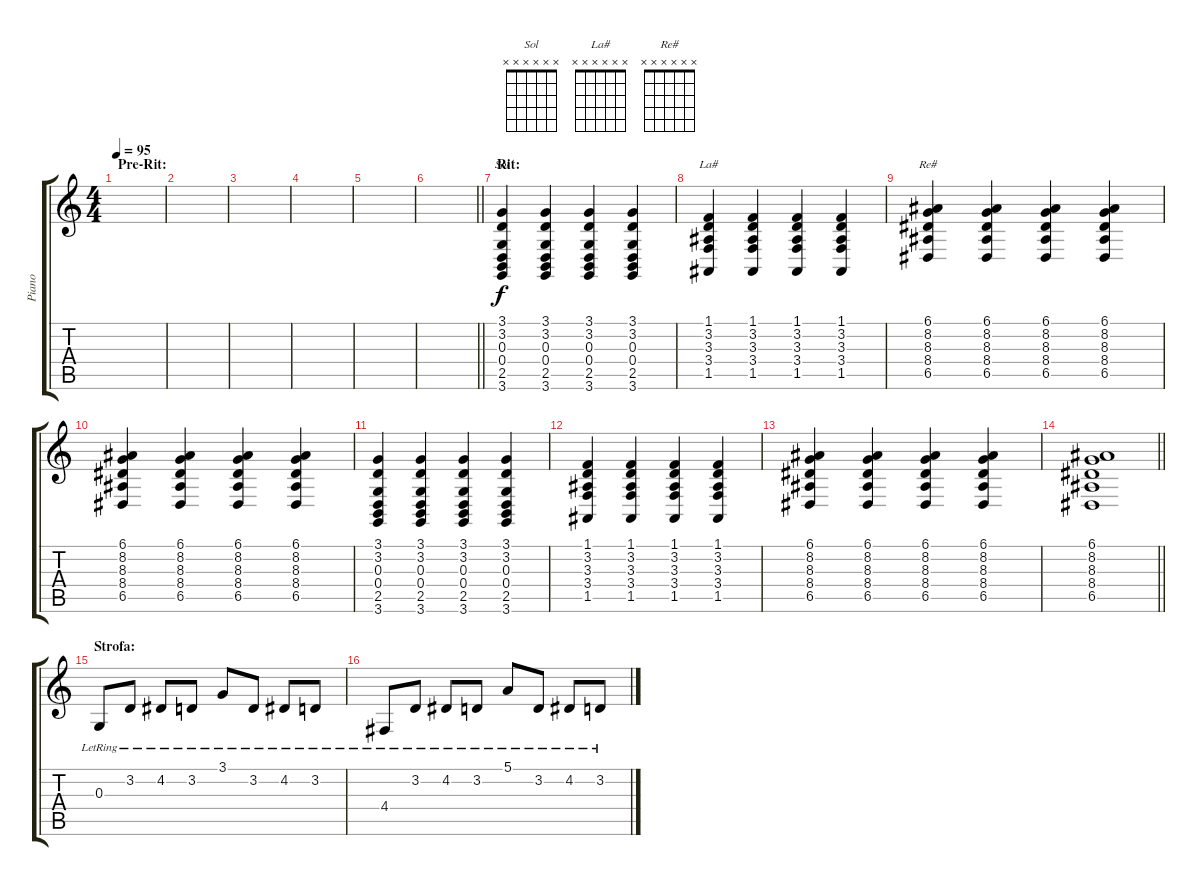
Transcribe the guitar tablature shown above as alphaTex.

\track ("Piano" "Piano") {instrument brightacousticpiano}
\staff {score tabs}
\tuning (E4 B3 G3 D3 A2 E2) {hide}
\chord ("Sol" x x x x x x)
\chord ("La#" x x x x x x)
\chord ("Re#" x x x x x x)
\ts (4 4)
\section ("" "Pre-Rit:")
\tempo 95
\clef g2
\ks c
|
|
|
|
|
\barLineRight lightlight
|
\section ("" "Rit:")
(3.1 3.2 0.3 0.4 2.5 3.6).4{ch "Sol"} (3.1 3.2 0.3 0.4 2.5 3.6).4 (3.1 3.2 0.3 0.4 2.5 3.6).4 (3.1 3.2 0.3 0.4 2.5 3.6).4 |
(1.1 3.2 3.3 3.4 1.5).4{ch "La#"} (1.1 3.2 3.3 3.4 1.5).4 (1.1 3.2 3.3 3.4 1.5).4 (1.1 3.2 3.3 3.4 1.5).4 |
(6.1 8.2 8.3 8.4 6.5).4{ch "Re#"} (6.1 8.2 8.3 8.4 6.5).4 (6.1 8.2 8.3 8.4 6.5).4 (6.1 8.2 8.3 8.4 6.5).4 |
(6.1 8.2 8.3 8.4 6.5).4 (6.1 8.2 8.3 8.4 6.5).4 (6.1 8.2 8.3 8.4 6.5).4 (6.1 8.2 8.3 8.4 6.5).4 |
(3.1 3.2 0.3 0.4 2.5 3.6).4 (3.1 3.2 0.3 0.4 2.5 3.6).4 (3.1 3.2 0.3 0.4 2.5 3.6).4 (3.1 3.2 0.3 0.4 2.5 3.6).4 |
(1.1 3.2 3.3 3.4 1.5).4 (1.1 3.2 3.3 3.4 1.5).4 (1.1 3.2 3.3 3.4 1.5).4 (1.1 3.2 3.3 3.4 1.5).4 |
(6.1 8.2 8.3 8.4 6.5).4 (6.1 8.2 8.3 8.4 6.5).4 (6.1 8.2 8.3 8.4 6.5).4 (6.1 8.2 8.3 8.4 6.5).4 |
\barLineRight lightlight
(6.1 8.2 8.3 8.4 6.5).1 |
\section ("" "Strofa:")
0.3{lr}.8 3.2{lr}.8 4.2{lr}.8 3.2{lr}.8 3.1{lr}.8 3.2{lr}.8 4.2{lr}.8 3.2{lr}.8 |
4.4{lr}.8 3.2{lr}.8 4.2{lr}.8 3.2{lr}.8 5.1{lr}.8 3.2{lr}.8 4.2{lr}.8 3.2{lr}.8
